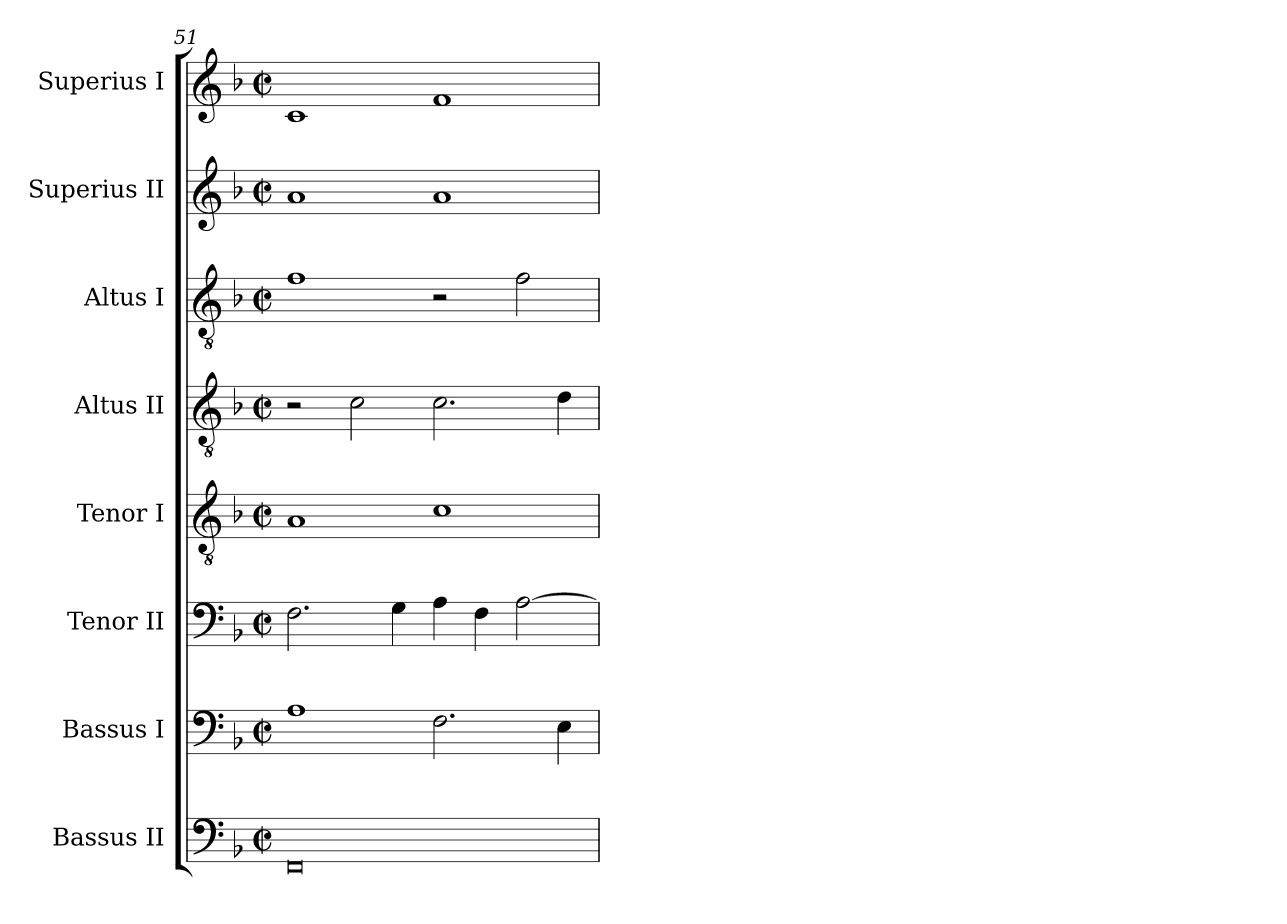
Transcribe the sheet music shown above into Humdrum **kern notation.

**kern	**kern	**kern	**kern	**kern	**kern	**kern	**kern
*part8	*part7	*part6	*part5	*part4	*part3	*part2	*part1
*staff8	*staff7	*staff6	*staff5	*staff4	*staff3	*staff2	*staff1
*I"Bassus II	*I"Bassus I	*I"Tenor II	*I"Tenor I	*I"Altus II	*I"Altus I	*I"Superius II	*I"Superius I
*I'B. II	*I'B. I	*I'T. II	*I'T. I	*I'A. II	*I'A. I	*I'S. II	*I'S. I
*clefF4	*clefF4	*clefF4	*clefGv2	*clefGv2	*clefGv2	*clefG2	*clefG2
*	*	*	*ITrd7c12	*ITrd7c12	*ITrd7c12	*	*
*k[b-]	*k[b-]	*k[b-]	*k[b-]	*k[b-]	*k[b-]	*k[b-]	*k[b-]
*F:	*F:	*F:	*F:	*F:	*F:	*F:	*F:
*M2/2	*M2/2	*M2/2	*M2/2	*M2/2	*M2/2	*M2/2	*M2/2
*met(c|)	*met(c|)	*met(c|)	*met(c|)	*met(c|)	*met(c|)	*met(c|)	*met(c|)
=51	=51	=51	=51	=51	=51	=51	=51
0FFi	1Ai	2.Fi\	1AAi	2r	1Fi	1ai	1ci
.	.	.	.	2Ci\	.	.	.
.	.	4Gi\	.	.	.	.	.
.	2.Fi\	4Ai\	1Ci	2.Ci\	2r	1ai	1fi
.	.	4Fi\	.	.	.	.	.
.	.	[>2Ai\	.	.	2Fi\	.	.
.	4Ei\	.	.	4Di\	.	.	.
=	=	=	=	=	=	=	=
*-	*-	*-	*-	*-	*-	*-	*-
